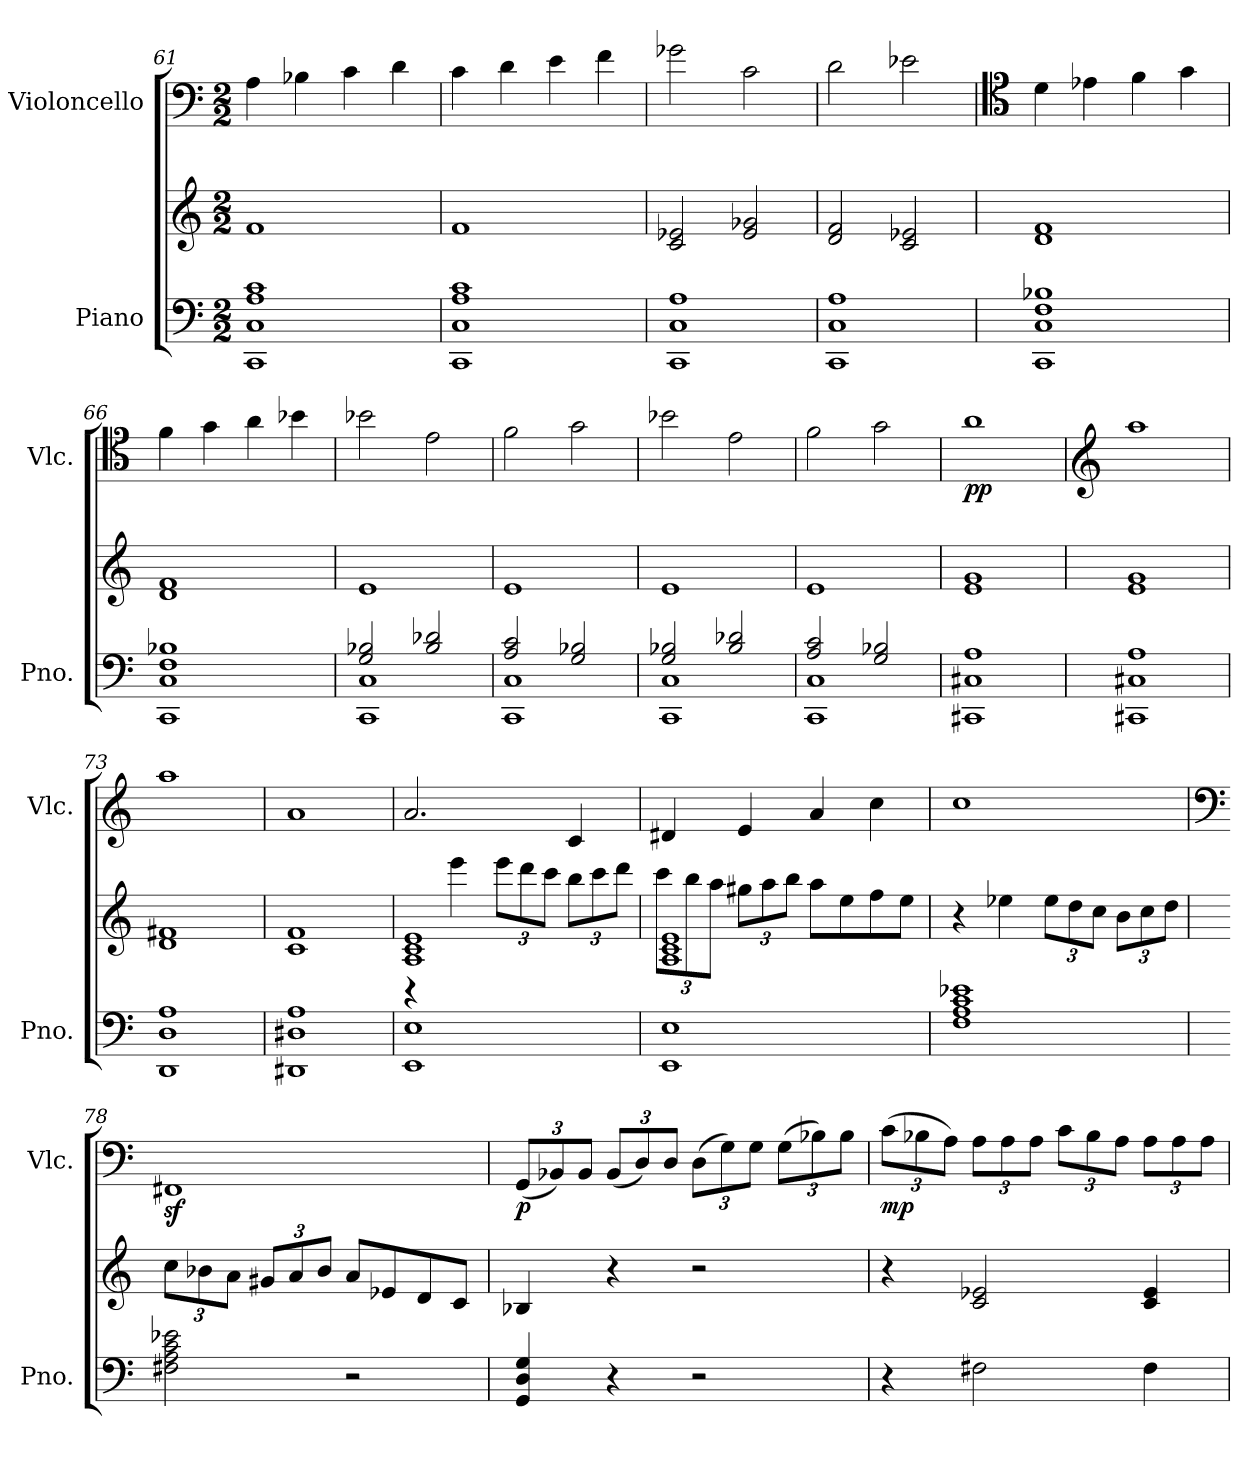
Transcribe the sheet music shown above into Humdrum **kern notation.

**kern	**kern	**kern	**dynam
*part2	*part2	*part1	*part1
*staff3	*staff2	*staff1	*staff1
*I"Piano	*	*I"Violoncello	*
*I'Pno.	*	*I'Vlc.	*
!!LO:LB:g=z
*clefF4	*clefG2	*clefF4	*
*k[]	*k[]	*k[]	*
*M2/2	*M2/2	*M2/2	*
=61	=61	=61	=61
1CC 1C 1A 1c	1f	4A\	.
.	.	4B-X\	.
.	.	4c\	.
.	.	4d\	.
=62	=62	=62	=62
1CC 1C 1A 1c	1f	4c\	.
.	.	4d\	.
.	.	4e\	.
.	.	4f\	.
=63	=63	=63	=63
1CC 1C 1A	2c/ 2e-X/	2g-X\	.
.	2e-/ 2g-X/	2c\	.
=64	=64	=64	=64
1CC 1C 1A	2d/ 2f/	2d\	.
.	2c/ 2e-X/	2e-X\	.
=65	=65	=65	=65
*	*	*clefC4	*
1CC 1C 1F 1B-X	1d 1f	4d\	.
.	.	4e-X\	.
.	.	4f\	.
.	.	4g\	.
=66	=66	=66	=66
1CC 1C 1F 1B-X	1d 1f	4f\	.
.	.	4g\	.
.	.	4a\	.
.	.	4b-X\	.
=67	=67	=67	=67
*^	*	*	*
1CC 1C	2G/ 2B-X/	1e	2b-X\	.
.	2B-/ 2d-X/	.	2e\	.
=68	=68	=68	=68	=68
1CC 1C	2A/ 2c/	1e	2f\	.
.	2G/ 2B-X/	.	2g\	.
=69	=69	=69	=69	=69
1CC 1C	2G/ 2B-X/	1e	2b-X\	.
.	2B-/ 2d-X/	.	2e\	.
=70	=70	=70	=70	=70
1CC 1C	2A/ 2c/	1e	2f\	.
.	2G/ 2B-X/	.	2g\	.
!!LO:PB:g=z
=71	=71	=71	=71	=71
!	!	!	!	!LO:DY:b
*v	*v	*	*	*
1CC#X 1C#X 1A	1e 1g	1a	pp
=72	=72	=72	=72
*	*	*clefG2	*
1CC#X 1C#X 1A	1e 1g	1aa	.
=73	=73	=73	=73
1DD 1D 1A	1d 1f#X	1aa	.
=74	=74	=74	=74
1DD#X 1D#X 1A	1c 1f	1a	.
=75	=75	=75	=75
*	*^	*	*
1EE 1E	1A 1c 1e	4r	2.a/	.
.	.	4eee\	.	.
*	*	*Xbrackettup	*	*
.	.	12eee\L	.	.
.	.	12ddd\	.	.
.	.	12ccc\J	.	.
.	.	12bb\L	4c/	.
.	.	12ccc\	.	.
.	.	12ddd\J	.	.
=76	=76	=76	=76	=76
1EE 1E	1A 1c 1e	12ccc\L	4d#X/	.
.	.	12bb\	.	.
.	.	12aa\J	.	.
.	.	12gg#X\L	4e/	.
.	.	12aa\	.	.
.	.	12bb\J	.	.
.	.	8aa\L	4a/	.
.	.	8ee\	.	.
.	.	8ff\	4cc\	.
.	.	8ee\J	.	.
*	*v	*v	*	*
=77	=77	=77	=77
1F 1A 1c 1e-X	4r	1cc	.
.	4ee-X\	.	.
.	12ee-\L	.	.
.	12dd\	.	.
.	12cc\J	.	.
.	12b\L	.	.
.	12cc\	.	.
.	12dd\J	.	.
!!LO:LB:g=z
=78	=78	=78	=78
*	*	*clefF4	*
2F#X\ 2A\ 2c\ 2e-X\	12cc\L	1FF#Xz<	.
.	12b-X\	.	.
.	12a\J	.	.
.	12g#X/L	.	.
.	12a/	.	.
.	12b-/J	.	.
2r	8a/L	.	.
.	8e-X/	.	.
.	8d/	.	.
.	8c/J	.	.
=79	=79	=79	=79
*	*	*Xbrackettup	*
!	!	!	!LO:DY:b
4GG/ 4D/ 4G/	4B-X/	(<12GG/L	p
.	.	12BB-X/)	.
.	.	12BB-/J	.
4r	4r	(<12BB-/L	.
.	.	12D/)	.
.	.	12D/J	.
2r	2r	(>12D\L	.
.	.	12G\)	.
.	.	12G\J	.
.	.	(>12G\L	.
.	.	12B-X\)	.
.	.	12B-\J	.
=80	=80	=80	=80
!	!	!	!LO:DY:b
4r	4r	(>12c\L	mp
.	.	12B-X\	.
.	.	12A\J)	.
2F#X\	2c/ 2e-X/	12A\L	.
.	.	12A\	.
.	.	12A\J	.
.	.	12c\L	.
.	.	12B-\	.
.	.	12A\J	.
4F#\	4c/ 4e-/	12A\L	.
.	.	12A\	.
.	.	12A\J	.
=	=	=	=
*-	*-	*-	*-
